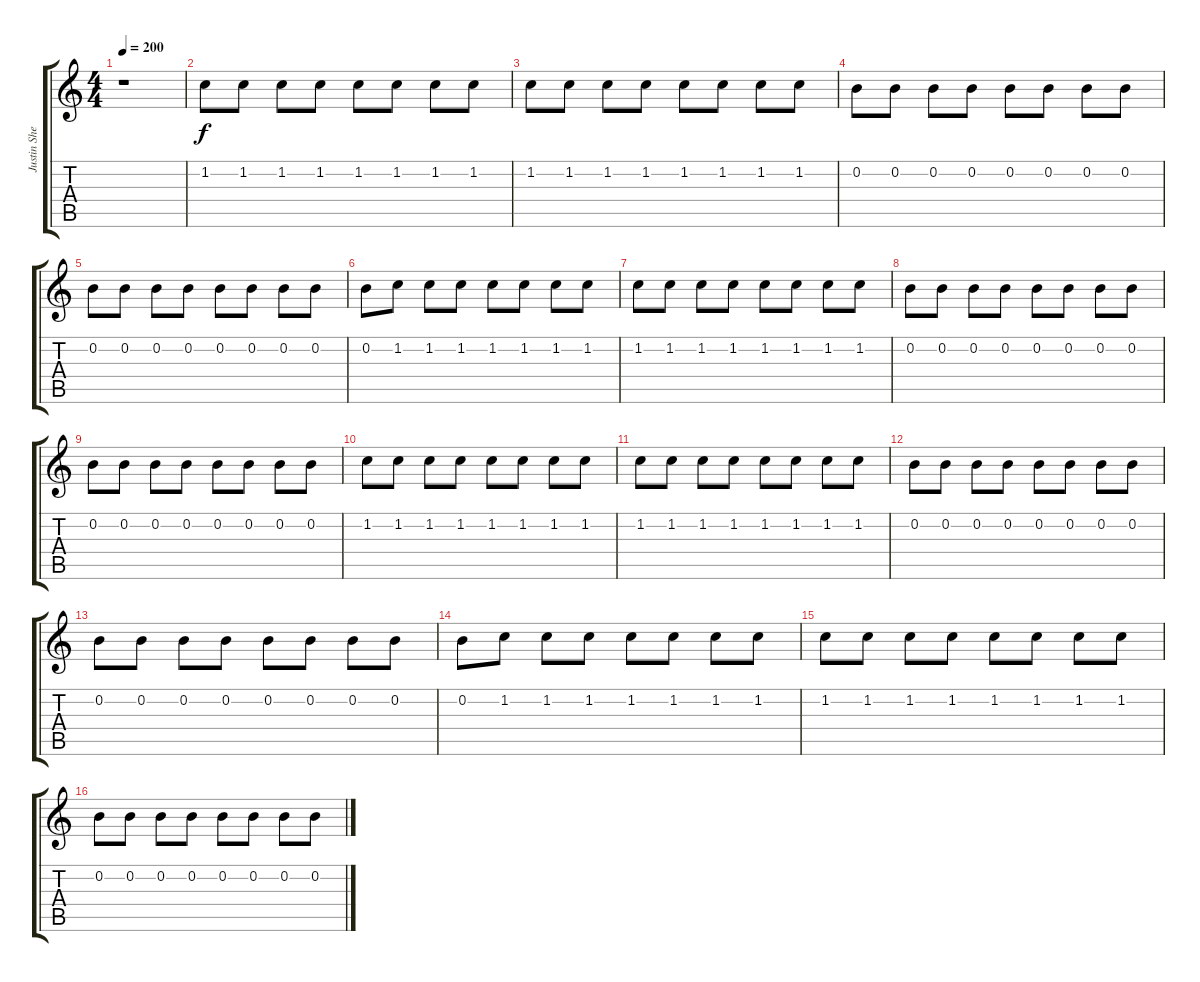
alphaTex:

\track ("Justin Shekoski" "Justin She") {instrument overdrivenguitar}
\staff {score tabs}
\tuning (E4 B3 G3 D3 A2 D2) {hide}
\ts (4 4)
\tempo 200
\clef g2
\ks c
r.1{dy f} |
1.2.8 1.2.8 1.2.8 1.2.8 1.2.8 1.2.8 1.2.8 1.2.8 |
1.2.8 1.2.8 1.2.8 1.2.8 1.2.8 1.2.8 1.2.8 1.2.8 |
0.2.8 0.2.8 0.2.8 0.2.8 0.2.8 0.2.8 0.2.8 0.2.8 |
0.2.8 0.2.8 0.2.8 0.2.8 0.2.8 0.2.8 0.2.8 0.2.8 |
0.2.8 1.2.8 1.2.8 1.2.8 1.2.8 1.2.8 1.2.8 1.2.8 |
1.2.8 1.2.8 1.2.8 1.2.8 1.2.8 1.2.8 1.2.8 1.2.8 |
0.2.8 0.2.8 0.2.8 0.2.8 0.2.8 0.2.8 0.2.8 0.2.8 |
0.2.8 0.2.8 0.2.8 0.2.8 0.2.8 0.2.8 0.2.8 0.2.8 |
1.2.8 1.2.8 1.2.8 1.2.8 1.2.8 1.2.8 1.2.8 1.2.8 |
1.2.8 1.2.8 1.2.8 1.2.8 1.2.8 1.2.8 1.2.8 1.2.8 |
0.2.8 0.2.8 0.2.8 0.2.8 0.2.8 0.2.8 0.2.8 0.2.8 |
0.2.8 0.2.8 0.2.8 0.2.8 0.2.8 0.2.8 0.2.8 0.2.8 |
0.2.8 1.2.8 1.2.8 1.2.8 1.2.8 1.2.8 1.2.8 1.2.8 |
1.2.8 1.2.8 1.2.8 1.2.8 1.2.8 1.2.8 1.2.8 1.2.8 |
0.2.8 0.2.8 0.2.8 0.2.8 0.2.8 0.2.8 0.2.8 0.2.8
